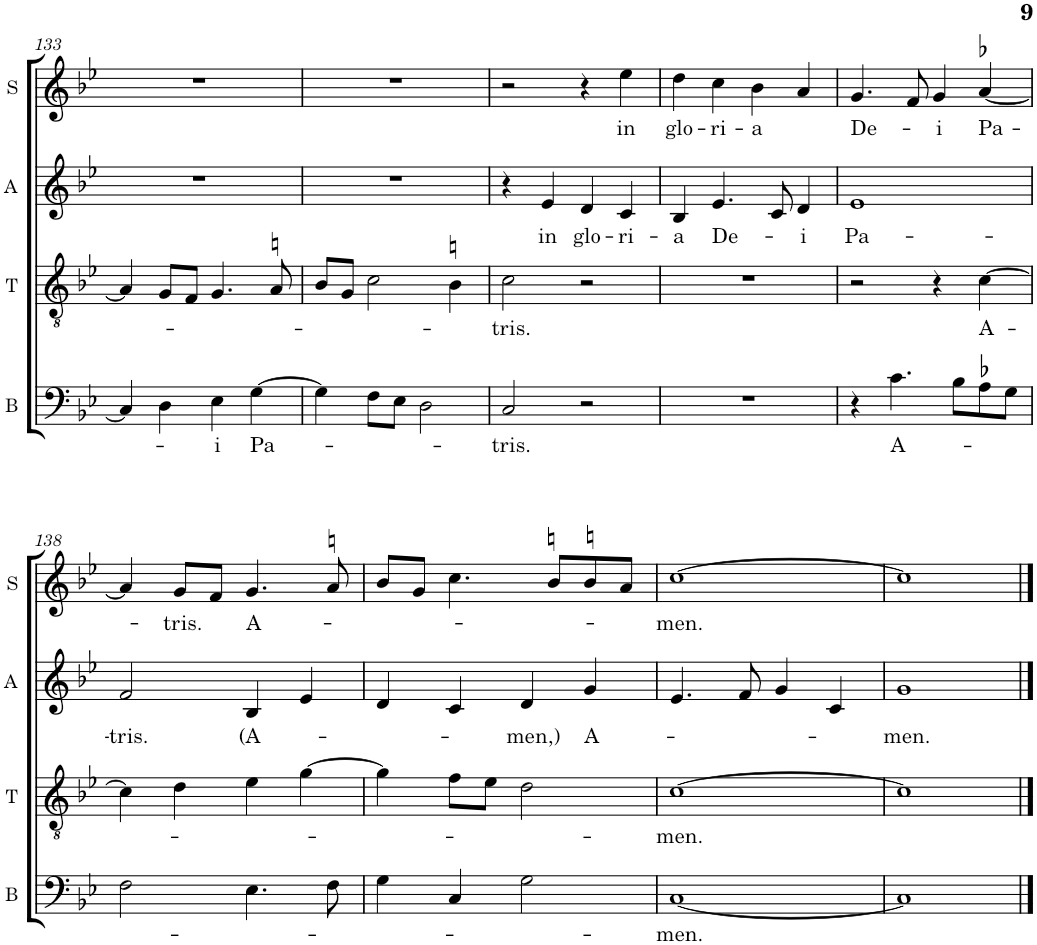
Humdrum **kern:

**kern	**text	**kern	**text	**kern	**text	**kern	**text
*part4	*part4	*part3	*part3	*part2	*part2	*part1	*part1
*staff4	*staff4	*staff3	*staff3	*staff2	*staff2	*staff1	*staff1
*I"B	*	*I"T	*	*I"A	*	*I"S	*
*I'B	*	*I'T	*	*I'A	*	*I'S	*
!!LO:PB:g=z
*clefF4	*	*clefGv2	*	*clefG2	*	*clefG2	*
*	*	*	*	*	*	*Trd4c7	*
*k[b-e-]	*	*k[b-e-]	*	*k[b-e-]	*	*k[b-e-]	*
*B-:	*	*B-:	*	*B-:	*	*B-:	*
*M2/2	*	*M2/2	*	*M2/2	*	*M2/2	*
*met(c|)	*	*met(c|)	*	*met(c|)	*	*met(c|)	*
=133	=133	=133	=133	=133	=133	=133	=133
4C/]	.	4A-/]	.	1r	.	1r	.
4D\	.	8G/L	.	.	.	.	.
.	.	8F/J	.	.	.	.	.
!	!LO:LY:b	!	!	!	!	!	!
4E-\	-i	4.G/	.	.	.	.	.
!	!LO:LY:b	!	!	!	!	!	!
[4G\	Pa-	.	.	.	.	.	.
.	.	8An/	.	.	.	.	.
=134	=134	=134	=134	=134	=134	=134	=134
4G\]	.	8B-/L	.	1r	.	1r	.
.	.	8G/J	.	.	.	.	.
8F\L	.	2c\	.	.	.	.	.
8E-\J	.	.	.	.	.	.	.
2D\	.	.	.	.	.	.	.
.	.	4Bn\	.	.	.	.	.
=135	=135	=135	=135	=135	=135	=135	=135
!	!LO:LY:b	!	!LO:LY:b	!	!	!	!
2C/	-tris.	2c\	-tris.	4r	.	2r	.
!	!	!	!	!	!LO:LY:b	!	!
.	.	.	.	4e-/	in	.	.
!	!	!	!	!	!LO:LY:b	!	!
2r	.	2r	.	4d/	glo-	4r	.
!	!	!	!	!	!LO:LY:b	!	!LO:LY:b
.	.	.	.	4c/	-ri-	4ee-\	in
=136	=136	=136	=136	=136	=136	=136	=136
!	!	!	!	!	!LO:LY:b	!	!LO:LY:b
1r	.	1r	.	4B-/	-a	4dd\	glo-
!	!	!	!	!	!LO:LY:b	!	!LO:LY:b
.	.	.	.	4.e-/	De-	4cc\	-ri-
!	!	!	!	!	!	!	!LO:LY:b
.	.	.	.	.	.	4b-\	-a
.	.	.	.	8c/	.	.	.
!	!	!	!	!	!LO:LY:b	!	!
.	.	.	.	4d/	-i	4a/	.
=137	=137	=137	=137	=137	=137	=137	=137
!	!	!	!	!	!LO:LY:b	!	!LO:LY:b
4r	.	2r	.	1e-	Pa-	4.g/	De-
!	!LO:LY:b	!	!	!	!	!	!
4.c\	A-	.	.	.	.	.	.
.	.	.	.	.	.	8f/	.
!	!	!	!	!	!	!	!LO:LY:b
.	.	4r	.	.	.	4g/	-i
8B-\L	.	.	.	.	.	.	.
!	!	!	!LO:LY:b	!	!	!	!LO:LY:b
8A-X\	.	[4c\	A-	.	.	[4a-X/	Pa-
8G\J	.	.	.	.	.	.	.
!!LO:LB:g=z
=138	=138	=138	=138	=138	=138	=138	=138
!	!	!	!	!	!LO:LY:b	!	!
2F\	.	4c\]	.	2f/	-tris.	4a-/]	.
!	!	!	!	!	!	!	!LO:LY:b
.	.	4d\	.	.	.	8g/L	-tris.
.	.	.	.	.	.	8f/J	.
!	!	!	!	!	!LO:LY:b	!	!LO:LY:b
4.E-\	.	4e-\	.	4B-/	(A-	4.g/	A-
.	.	[4g\	.	4e-/	.	.	.
8F\	.	.	.	.	.	8an/	.
=139	=139	=139	=139	=139	=139	=139	=139
4G\	.	4g\]	.	4d/	.	8b-/L	.
.	.	.	.	.	.	8g/J	.
4C/	.	8f\L	.	4c/	.	4.cc\	.
.	.	8e-\J	.	.	.	.	.
!	!	!	!	!	!LO:LY:b	!	!
2G\	.	2d\	.	4d/	-men,)	.	.
.	.	.	.	.	.	8bn/L	.
!	!	!	!	!	!LO:LY:b	!	!
.	.	.	.	4g/	A-	8bn/	.
.	.	.	.	.	.	8a/J	.
=140	=140	=140	=140	=140	=140	=140	=140
!	!LO:LY:b	!	!LO:LY:b	!	!	!	!LO:LY:b
[1C	-men.	[1c	-men.	4.e-/	.	[1cc	-men.
.	.	.	.	8f/	.	.	.
.	.	.	.	4g/	.	.	.
.	.	.	.	4c/	.	.	.
=141	=141	=141	=141	=141	=141	=141	=141
!	!	!	!	!	!LO:LY:b	!	!
1C]	.	1c]	.	1g	-men.	1cc]	.
==	==	==	==	==	==	==	==
*-	*-	*-	*-	*-	*-	*-	*-
